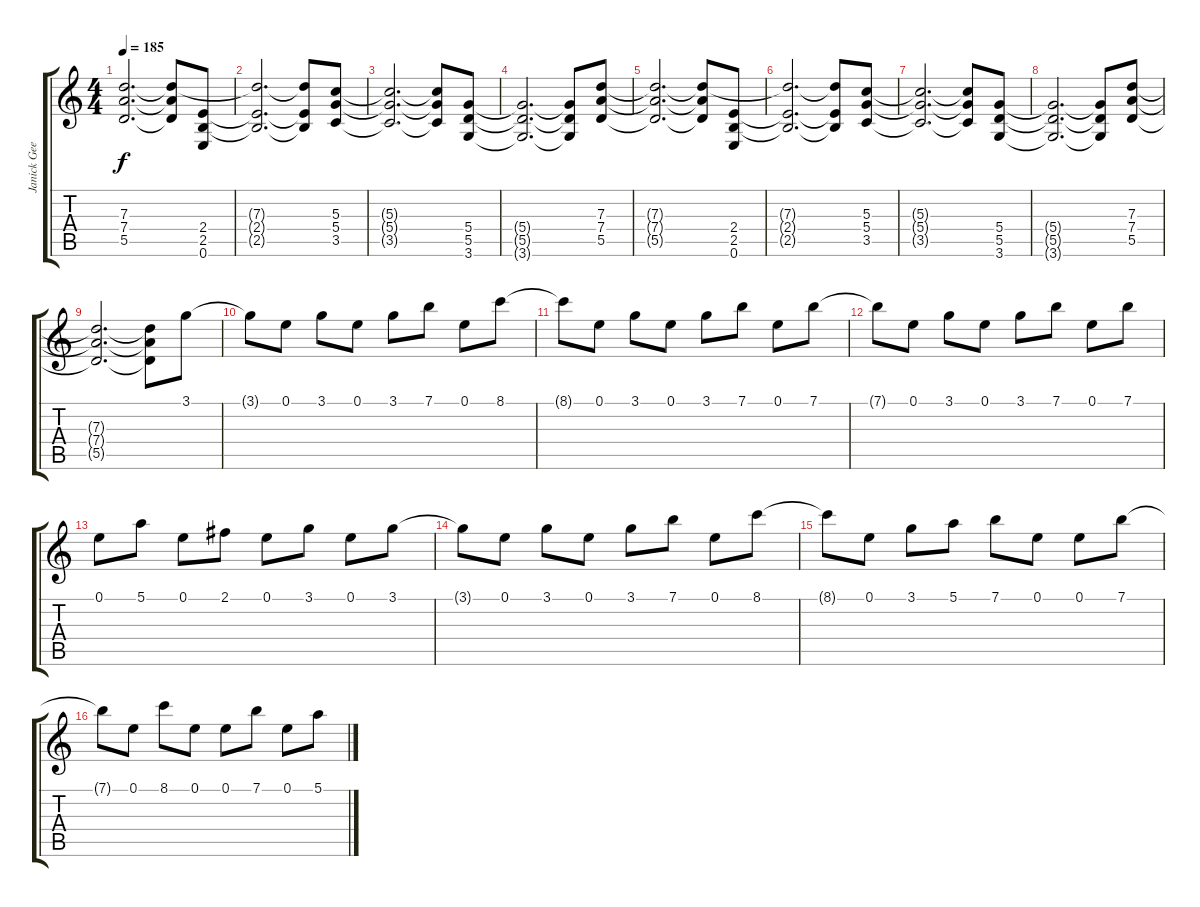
\track ("Janick Geers" "Janick Gee") {instrument overdrivenguitar}
\staff {score tabs}
\tuning (E4 B3 G3 D3 A2 E2) {hide}
\ts (4 4)
\tempo 185
\clef g2
\ks c
(7.3{t} 7.4{t} 5.5{t}).2{d dy f} (7.3{t} 7.4{t} 5.5{t}).8 (2.4 2.5 0.6).8 |
(7.3{t} 2.4{t} 2.5{t}).2{d} (7.3{t} 2.4{t} 2.5{t}).8 (5.3 5.4 3.5).8 |
(5.3{t} 5.4{t} 3.5{t}).2{d} (5.3{t} 5.4{t} 3.5{t}).8 (5.4 5.5 3.6).8 |
(5.4{t} 5.5{t} 3.6{t}).2{d} (5.4{t} 5.5{t} 3.6{t}).8 (7.3 7.4 5.5).8 |
(7.3{t} 7.4{t} 5.5{t}).2{d} (7.3{t} 7.4{t} 5.5{t}).8 (2.4 2.5 0.6).8 |
(7.3{t} 2.4{t} 2.5{t}).2{d} (7.3{t} 2.4{t} 2.5{t}).8 (5.3 5.4 3.5).8 |
(5.3{t} 5.4{t} 3.5{t}).2{d} (5.3{t} 5.4{t} 3.5{t}).8 (5.4 5.5 3.6).8 |
(5.4{t} 5.5{t} 3.6{t}).2{d} (5.4{t} 5.5{t} 3.6{t}).8 (7.3 7.4 5.5).8 |
(7.3{t} 7.4{t} 5.5{t}).2{d} (7.3{t} 7.4{t} 5.5{t}).8 3.1.8 |
3.1{t}.8 0.1.8 3.1.8 0.1.8 3.1.8 7.1.8 0.1.8 8.1.8 |
8.1{t}.8 0.1.8 3.1.8 0.1.8 3.1.8 7.1.8 0.1.8 7.1.8 |
7.1{t}.8 0.1.8 3.1.8 0.1.8 3.1.8 7.1.8 0.1.8 7.1.8 |
0.1.8 5.1.8 0.1.8 2.1.8 0.1.8 3.1.8 0.1.8 3.1.8 |
3.1{t}.8 0.1.8 3.1.8 0.1.8 3.1.8 7.1.8 0.1.8 8.1.8 |
8.1{t}.8 0.1.8 3.1.8 5.1.8 7.1.8 0.1.8 0.1.8 7.1.8 |
7.1{t}.8 0.1.8 8.1.8 0.1.8 0.1.8 7.1.8 0.1.8 5.1.8
